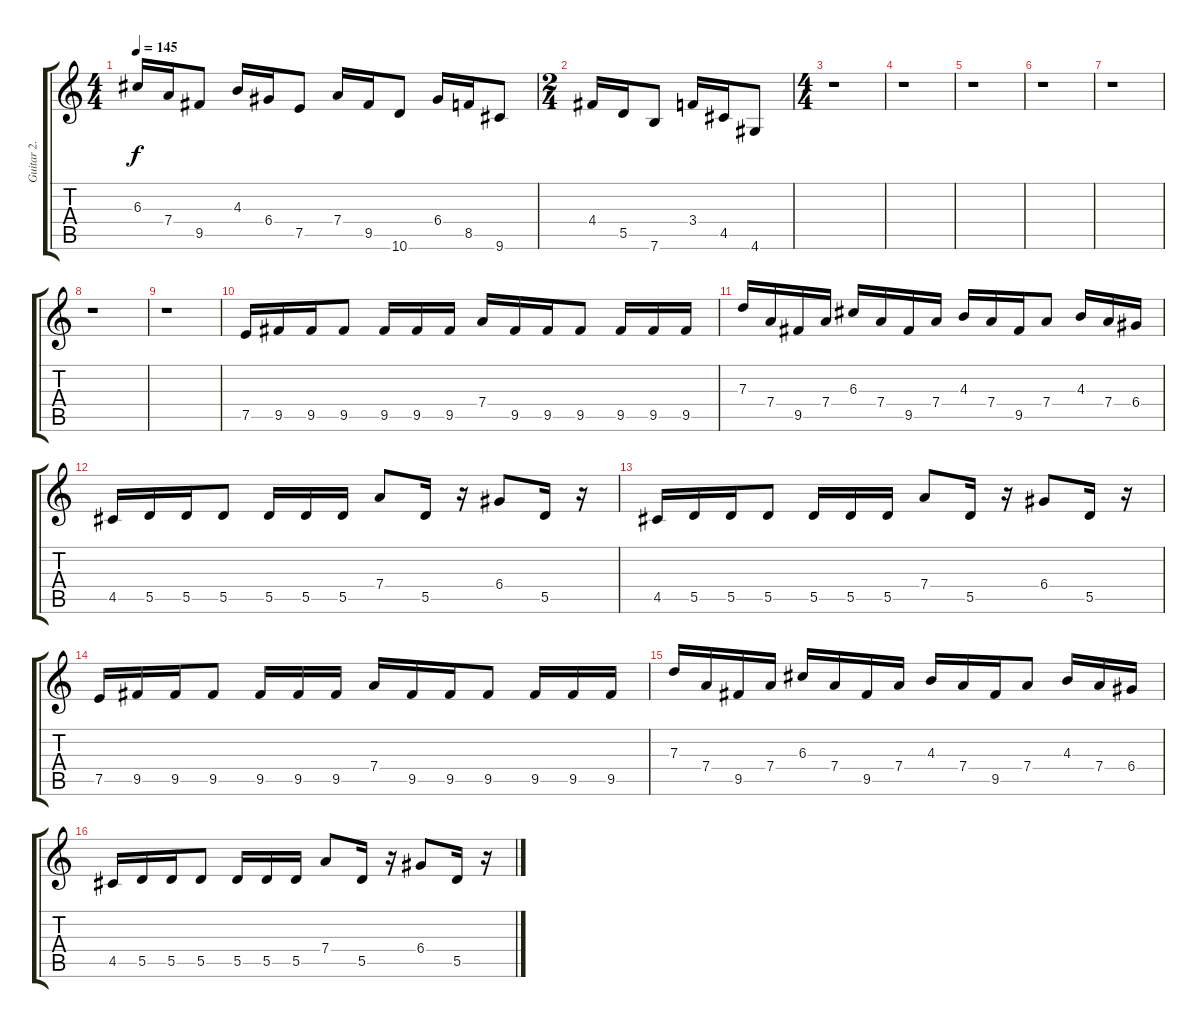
\track ("Guitar 2." "Guitar 2.") {instrument overdrivenguitar}
\staff {score tabs}
\tuning (E4 B3 G3 D3 A2 E2) {hide}
\ts (4 4)
\tempo 145
\clef g2
\ks c
6.3.16{dy f} 7.4.16 9.5.8 4.3.16 6.4.16 7.5.8 7.4.16 9.5.16 10.6.8 6.4.16 8.5.16 9.6.8 |
\ts (2 4)
4.4.16 5.5.16 7.6.8 3.4.16 4.5.16 4.6.8 |
\ts (4 4)
r.1 |
r.1 |
r.1 |
r.1 |
r.1 |
r.1 |
r.1 |
7.5.16 9.5.16 9.5.16 9.5.8 9.5.16 9.5.16 9.5.16 7.4.16 9.5.16 9.5.16 9.5.8 9.5.16 9.5.16 9.5.16 |
7.3.16 7.4.16 9.5.16 7.4.16 6.3.16 7.4.16 9.5.16 7.4.16 4.3.16 7.4.16 9.5.16 7.4.8 4.3.16 7.4.16 6.4.16 |
4.5.16 5.5.16 5.5.16 5.5.8 5.5.16 5.5.16 5.5.16 7.4.8 5.5.16 r.16 6.4.8 5.5.16 r.16 |
4.5.16 5.5.16 5.5.16 5.5.8 5.5.16 5.5.16 5.5.16 7.4.8 5.5.16 r.16 6.4.8 5.5.16 r.16 |
7.5.16 9.5.16 9.5.16 9.5.8 9.5.16 9.5.16 9.5.16 7.4.16 9.5.16 9.5.16 9.5.8 9.5.16 9.5.16 9.5.16 |
7.3.16 7.4.16 9.5.16 7.4.16 6.3.16 7.4.16 9.5.16 7.4.16 4.3.16 7.4.16 9.5.16 7.4.8 4.3.16 7.4.16 6.4.16 |
4.5.16 5.5.16 5.5.16 5.5.8 5.5.16 5.5.16 5.5.16 7.4.8 5.5.16 r.16 6.4.8 5.5.16 r.16
